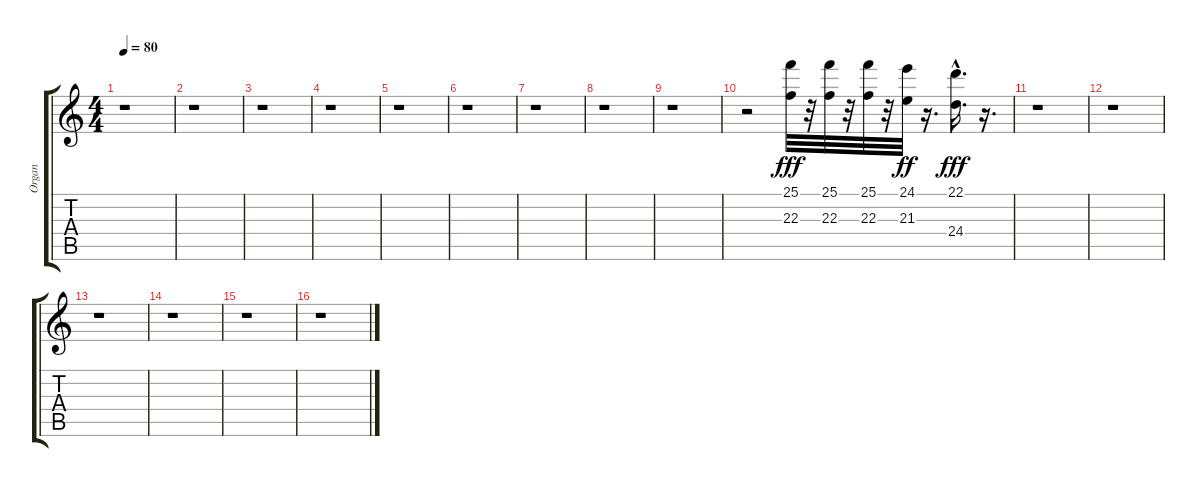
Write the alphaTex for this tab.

\track ("Organ" "Organ") {instrument rockorgan}
\staff {score tabs}
\tuning (E4 B3 G3 D3 A2 E2) {hide}
\ts (4 4)
\tempo 80
\clef g2
\ks c
r.1{dy fff} |
r.1 |
r.1 |
r.1 |
r.1 |
r.1 |
r.1 |
r.1 |
r.1 |
r.2 (25.1 22.3).32 r.32 (25.1 22.3).32 r.32 (25.1 22.3).32 r.32 (24.1 21.3).32{dy ff} r.16{d} (22.1{hac} 24.4{hac}).16{d dy fff} r.16{d} |
r.1 |
r.1 |
r.1 |
r.1 |
r.1 |
r.1
